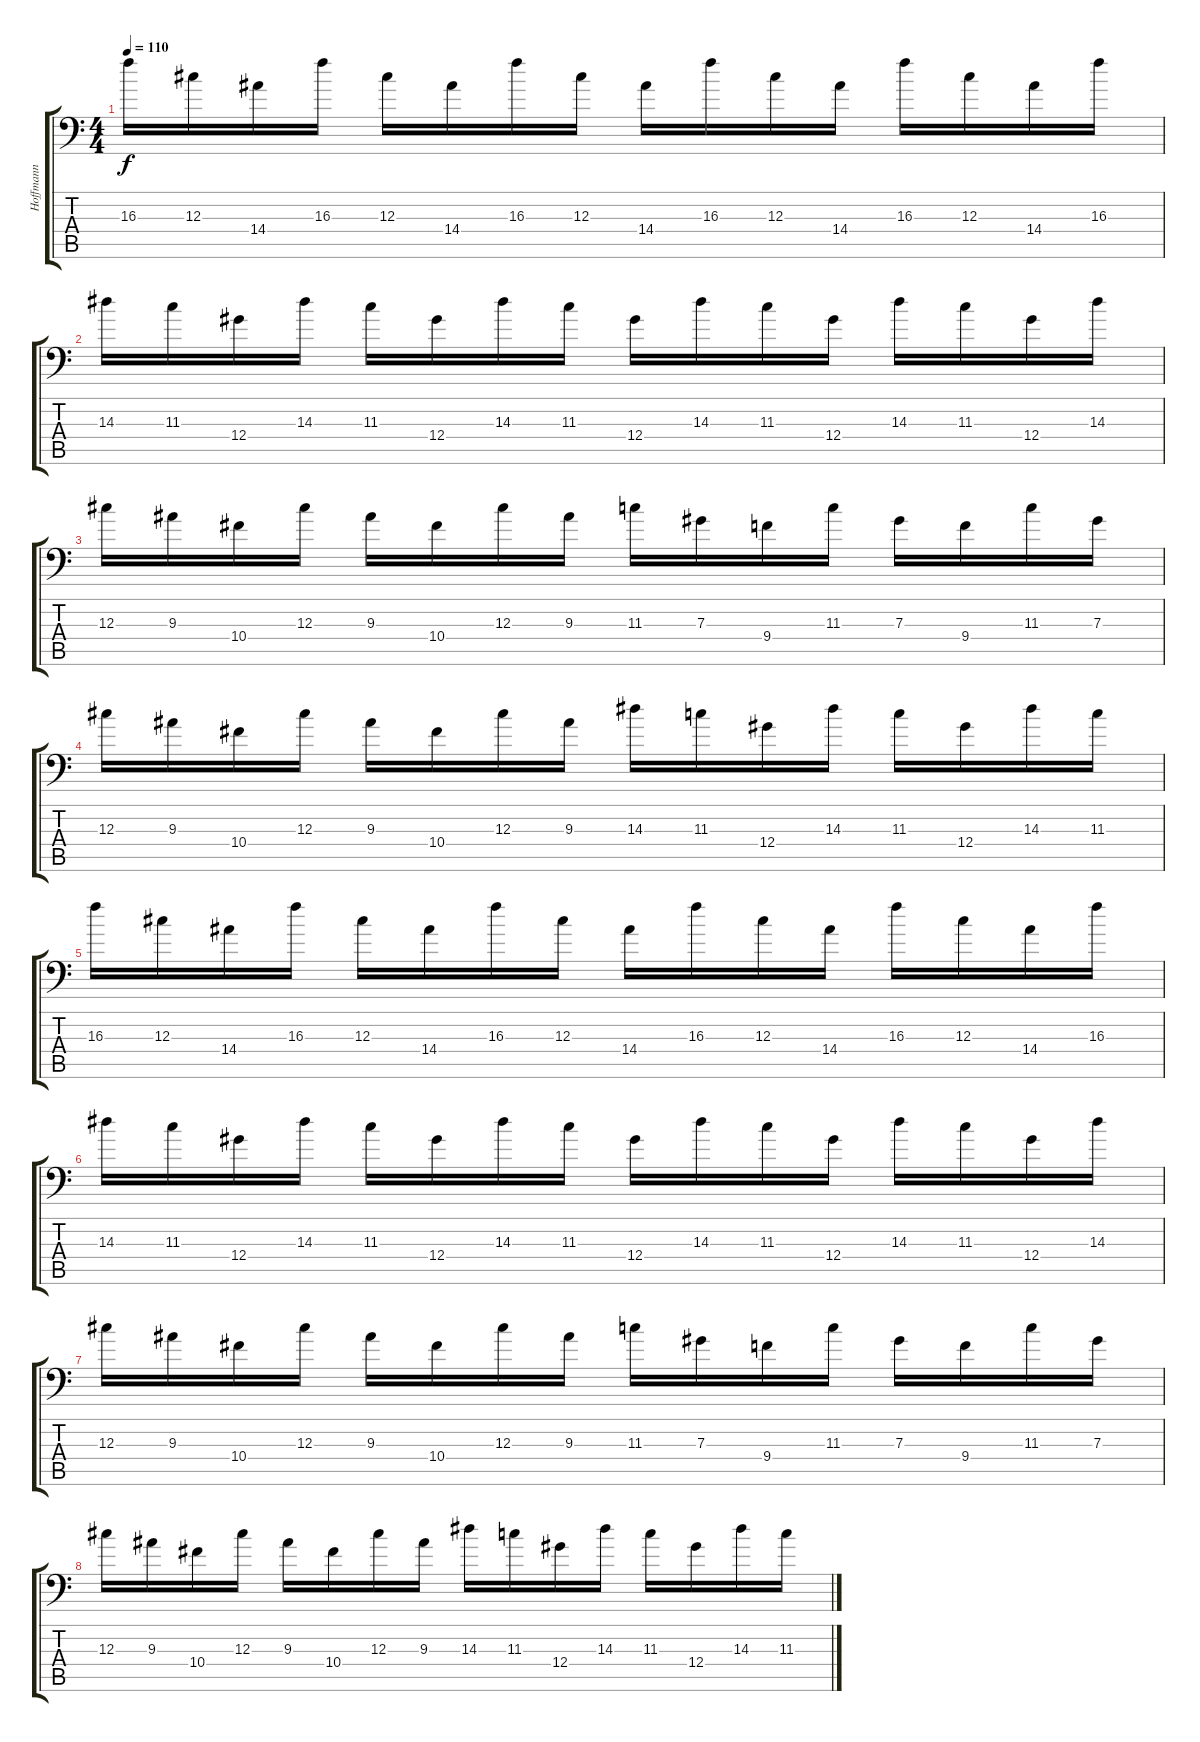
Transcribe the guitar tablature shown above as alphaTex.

\track ("Hoffmann" "Hoffmann") {instrument distortionguitar}
\staff {score tabs}
\tuning (Bb3 F3 Db3 Ab2 Eb2 Bb1) {hide}
\ts (4 4)
\tempo 110
\clef f4
\ks c
16.3.16{dy f instrument distortionguitar} 12.3.16 14.4.16 16.3.16 12.3.16 14.4.16 16.3.16 12.3.16 14.4.16 16.3.16 12.3.16 14.4.16 16.3.16 12.3.16 14.4.16 16.3.16 |
14.3.16 11.3.16 12.4.16 14.3.16 11.3.16 12.4.16 14.3.16 11.3.16 12.4.16 14.3.16 11.3.16 12.4.16 14.3.16 11.3.16 12.4.16 14.3.16 |
12.3.16 9.3.16 10.4.16 12.3.16 9.3.16 10.4.16 12.3.16 9.3.16 11.3.16 7.3.16 9.4.16 11.3.16 7.3.16 9.4.16 11.3.16 7.3.16 |
12.3.16 9.3.16 10.4.16 12.3.16 9.3.16 10.4.16 12.3.16 9.3.16 14.3.16 11.3.16 12.4.16 14.3.16 11.3.16 12.4.16 14.3.16 11.3.16 |
16.3.16 12.3.16 14.4.16 16.3.16 12.3.16 14.4.16 16.3.16 12.3.16 14.4.16 16.3.16 12.3.16 14.4.16 16.3.16 12.3.16 14.4.16 16.3.16 |
14.3.16 11.3.16 12.4.16 14.3.16 11.3.16 12.4.16 14.3.16 11.3.16 12.4.16 14.3.16 11.3.16 12.4.16 14.3.16 11.3.16 12.4.16 14.3.16 |
12.3.16 9.3.16 10.4.16 12.3.16 9.3.16 10.4.16 12.3.16 9.3.16 11.3.16 7.3.16 9.4.16 11.3.16 7.3.16 9.4.16 11.3.16 7.3.16 |
12.3.16 9.3.16 10.4.16 12.3.16 9.3.16 10.4.16 12.3.16 9.3.16 14.3.16 11.3.16 12.4.16 14.3.16 11.3.16 12.4.16 14.3.16 11.3.16
